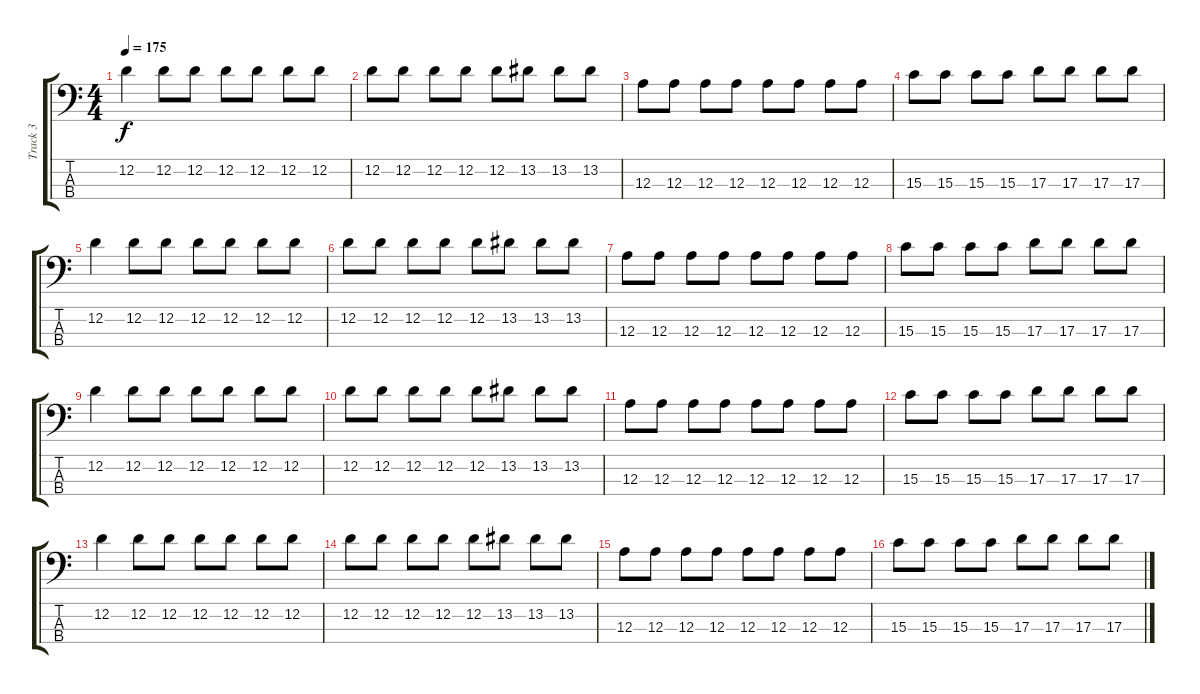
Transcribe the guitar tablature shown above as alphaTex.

\track ("Track 3" "Track 3") {instrument electricbassfinger}
\staff {score tabs}
\tuning (G2 D2 A1 E1) {hide}
\ts (4 4)
\tempo 175
\clef f4
\ks c
12.2.4{dy f instrument overdrivenguitar} 12.2.8 12.2.8 12.2.8 12.2.8 12.2.8 12.2.8 |
12.2.8 12.2.8 12.2.8 12.2.8 12.2.8 13.2.8 13.2.8 13.2.8 |
12.3.8 12.3.8 12.3.8 12.3.8 12.3.8 12.3.8 12.3.8 12.3.8 |
15.3.8 15.3.8 15.3.8 15.3.8 17.3.8 17.3.8 17.3.8 17.3.8 |
12.2.4{instrument overdrivenguitar} 12.2.8 12.2.8 12.2.8 12.2.8 12.2.8 12.2.8 |
12.2.8 12.2.8 12.2.8 12.2.8 12.2.8 13.2.8 13.2.8 13.2.8 |
12.3.8 12.3.8 12.3.8 12.3.8 12.3.8 12.3.8 12.3.8 12.3.8 |
15.3.8 15.3.8 15.3.8 15.3.8 17.3.8 17.3.8 17.3.8 17.3.8 |
12.2.4{instrument overdrivenguitar} 12.2.8 12.2.8 12.2.8 12.2.8 12.2.8 12.2.8 |
12.2.8 12.2.8 12.2.8 12.2.8 12.2.8 13.2.8 13.2.8 13.2.8 |
12.3.8 12.3.8 12.3.8 12.3.8 12.3.8 12.3.8 12.3.8 12.3.8 |
15.3.8 15.3.8 15.3.8 15.3.8 17.3.8 17.3.8 17.3.8 17.3.8 |
12.2.4{instrument overdrivenguitar} 12.2.8 12.2.8 12.2.8 12.2.8 12.2.8 12.2.8 |
12.2.8 12.2.8 12.2.8 12.2.8 12.2.8 13.2.8 13.2.8 13.2.8 |
12.3.8 12.3.8 12.3.8 12.3.8 12.3.8 12.3.8 12.3.8 12.3.8 |
15.3.8 15.3.8 15.3.8 15.3.8 17.3.8 17.3.8 17.3.8 17.3.8
